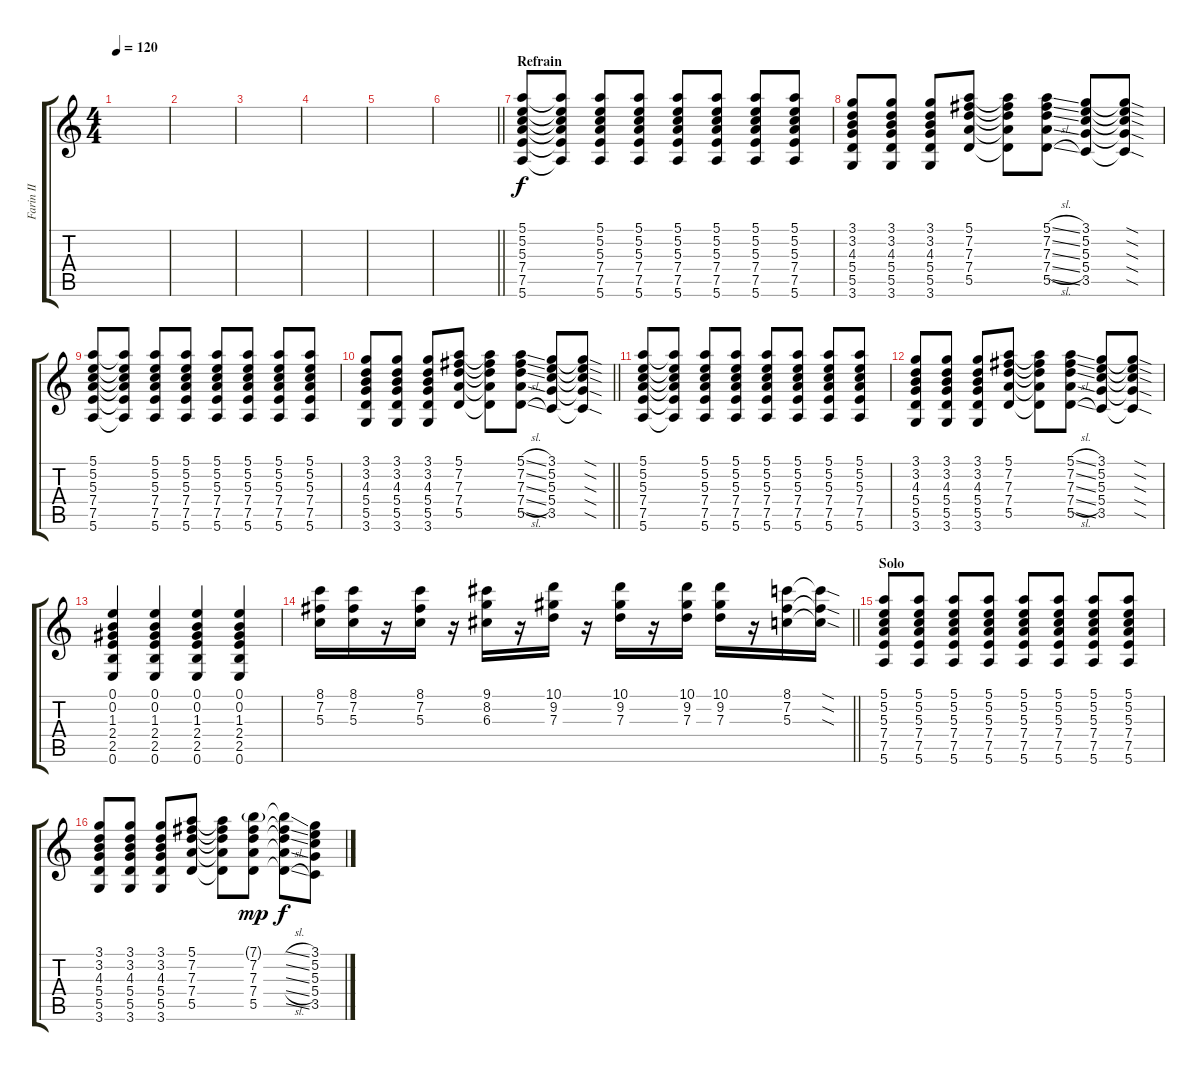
\track ("Farin II" "Farin II") {instrument overdrivenguitar}
\staff {score tabs}
\tuning (E4 B3 G3 D3 A2 E2) {hide}
\ts (4 4)
\tempo 120
\clef g2
\ks c
|
|
|
|
|
\barLineRight lightlight
|
\section ("" "Refrain")
(5.1 5.2 5.3 7.4 7.5 5.6).8 (5.1{t} 5.2{t} 5.3{t} 7.4{t} 7.5{t} 5.6{t}).8 (5.1 5.2 5.3 7.4 7.5 5.6).8 (5.1 5.2 5.3 7.4 7.5 5.6).8 (5.1 5.2 5.3 7.4 7.5 5.6).8 (5.1 5.2 5.3 7.4 7.5 5.6).8 (5.1 5.2 5.3 7.4 7.5 5.6).8 (5.1 5.2 5.3 7.4 7.5 5.6).8 |
(3.1 3.2 4.3 5.4 5.5 3.6).8 (3.1 3.2 4.3 5.4 5.5 3.6).8 (3.1 3.2 4.3 5.4 5.5 3.6).8 (5.1 7.2 7.3 7.4 5.5).8 (5.1{t} 7.2{t} 7.3{t} 7.4{t} 5.5{t}).8 (5.1{sl} 7.2{sl} 7.3{sl} 7.4{sl} 5.5{sl}).8 (3.1 5.2 5.3 5.4 3.5).8 (3.1{sod t} 5.2{sod t} 5.3{sod t} 5.4{sod t} 3.5{sod t}).8 |
(5.1 5.2 5.3 7.4 7.5 5.6).8 (5.1{t} 5.2{t} 5.3{t} 7.4{t} 7.5{t} 5.6{t}).8 (5.1 5.2 5.3 7.4 7.5 5.6).8 (5.1 5.2 5.3 7.4 7.5 5.6).8 (5.1 5.2 5.3 7.4 7.5 5.6).8 (5.1 5.2 5.3 7.4 7.5 5.6).8 (5.1 5.2 5.3 7.4 7.5 5.6).8 (5.1 5.2 5.3 7.4 7.5 5.6).8 |
\barLineRight lightlight
(3.1 3.2 4.3 5.4 5.5 3.6).8 (3.1 3.2 4.3 5.4 5.5 3.6).8 (3.1 3.2 4.3 5.4 5.5 3.6).8 (5.1 7.2 7.3 7.4 5.5).8 (5.1{t} 7.2{t} 7.3{t} 7.4{t} 5.5{t}).8 (5.1{sl} 7.2{sl} 7.3{sl} 7.4{sl} 5.5{sl}).8 (3.1 5.2 5.3 5.4 3.5).8 (3.1{sod t} 5.2{sod t} 5.3{sod t} 5.4{sod t} 3.5{sod t}).8 |
(5.1 5.2 5.3 7.4 7.5 5.6).8 (5.1{t} 5.2{t} 5.3{t} 7.4{t} 7.5{t} 5.6{t}).8 (5.1 5.2 5.3 7.4 7.5 5.6).8 (5.1 5.2 5.3 7.4 7.5 5.6).8 (5.1 5.2 5.3 7.4 7.5 5.6).8 (5.1 5.2 5.3 7.4 7.5 5.6).8 (5.1 5.2 5.3 7.4 7.5 5.6).8 (5.1 5.2 5.3 7.4 7.5 5.6).8 |
(3.1 3.2 4.3 5.4 5.5 3.6).8 (3.1 3.2 4.3 5.4 5.5 3.6).8 (3.1 3.2 4.3 5.4 5.5 3.6).8 (5.1 7.2 7.3 7.4 5.5).8 (5.1{t} 7.2{t} 7.3{t} 7.4{t} 5.5{t}).8 (5.1{sl} 7.2{sl} 7.3{sl} 7.4{sl} 5.5{sl}).8 (3.1 5.2 5.3 5.4 3.5).8 (3.1{sod t} 5.2{sod t} 5.3{sod t} 5.4{sod t} 3.5{sod t}).8 |
(0.1 0.2 1.3 2.4 2.5 0.6).4 (0.1 0.2 1.3 2.4 2.5 0.6).4 (0.1 0.2 1.3 2.4 2.5 0.6).4 (0.1 0.2 1.3 2.4 2.5 0.6).4 |
\barLineRight lightlight
(8.1 7.2 5.3).16 (8.1 7.2 5.3).16 r.16 (8.1 7.2 5.3).16 r.16 (9.1 8.2 6.3).16 r.16 (10.1 9.2 7.3).16 r.16 (10.1 9.2 7.3).16 r.16 (10.1 9.2 7.3).16 (10.1 9.2 7.3).16 r.16 (8.1 7.2 5.3).16 (8.1{sod t} 7.2{sod t} 5.3{sod t}).16 |
\section ("" "Solo")
(5.1 5.2 5.3 7.4 7.5 5.6).8 (5.1 5.2 5.3 7.4 7.5 5.6).8 (5.1 5.2 5.3 7.4 7.5 5.6).8 (5.1 5.2 5.3 7.4 7.5 5.6).8 (5.1 5.2 5.3 7.4 7.5 5.6).8 (5.1 5.2 5.3 7.4 7.5 5.6).8 (5.1 5.2 5.3 7.4 7.5 5.6).8 (5.1 5.2 5.3 7.4 7.5 5.6).8 |
(3.1 3.2 4.3 5.4 5.5 3.6).8 (3.1 3.2 4.3 5.4 5.5 3.6).8 (3.1 3.2 4.3 5.4 5.5 3.6).8 (5.1 7.2 7.3 7.4 5.5).8 (5.1{t} 7.2{t} 7.3{t} 7.4{t} 5.5{t}).8 (7.1{g} 7.2 7.3 7.4 5.5).8{dy mp} (7.1{sl t} 7.2{sl t} 7.3{sl t} 7.4{sl t} 5.5{sl t}).8{dy f} (3.1 5.2 5.3 5.4 3.5).8
